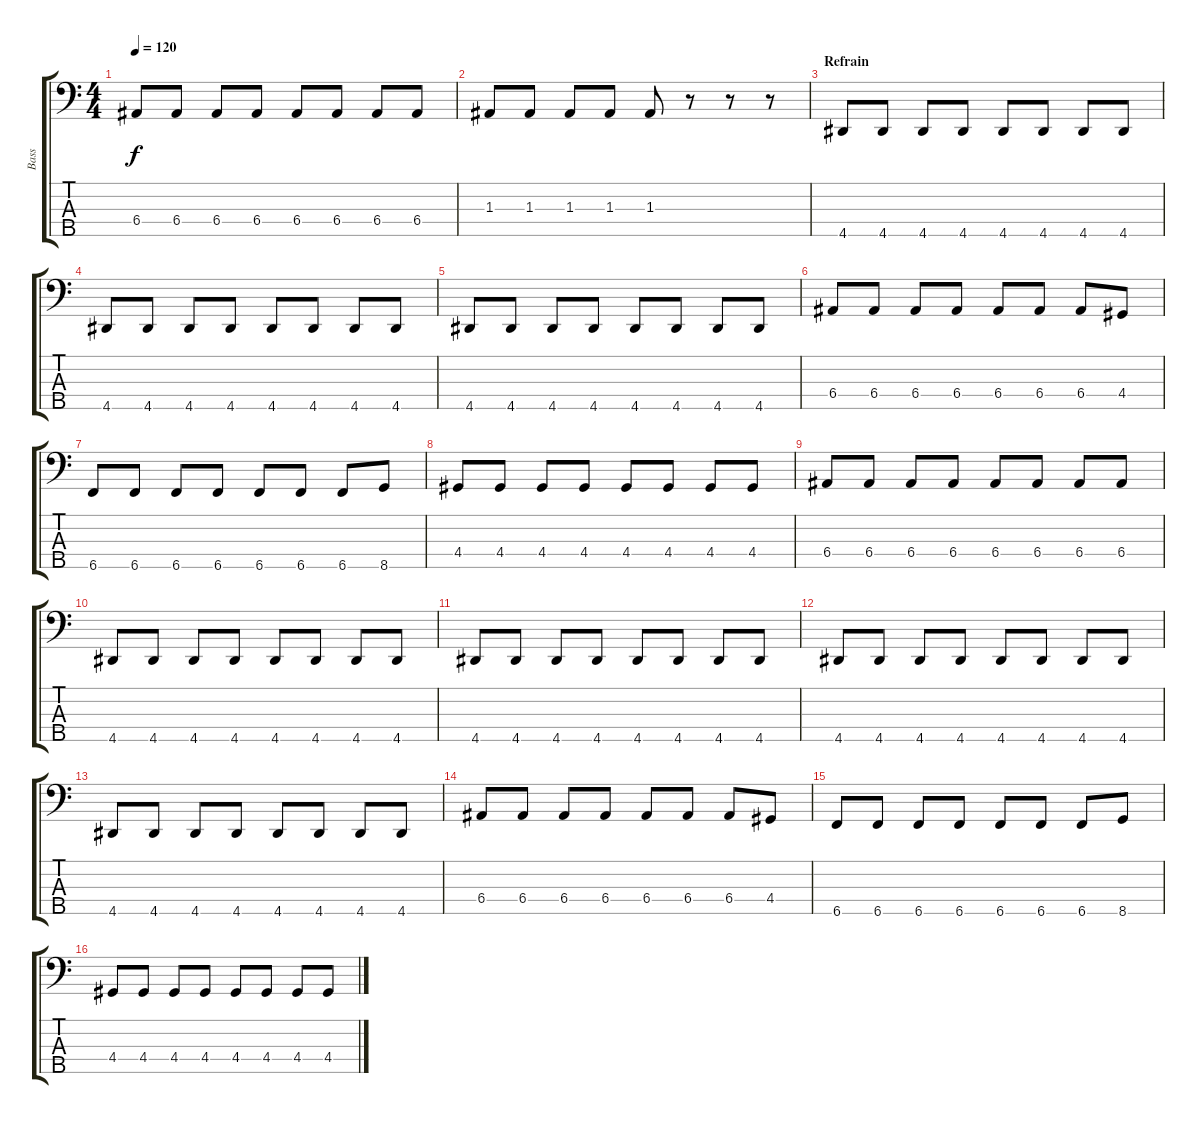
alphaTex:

\track ("Bass" "Bass") {instrument electricbassfinger}
\staff {score tabs}
\tuning (G2 D2 A1 E1 B0) {hide}
\ts (4 4)
\tempo 120
\clef f4
\ks c
6.4.8{dy f} 6.4.8 6.4.8 6.4.8 6.4.8 6.4.8 6.4.8 6.4.8 |
1.3.8 1.3.8 1.3.8 1.3.8 1.3.8 r.8 r.8 r.8 |
\section ("" "Refrain")
4.5.8 4.5.8 4.5.8 4.5.8 4.5.8 4.5.8 4.5.8 4.5.8 |
4.5.8 4.5.8 4.5.8 4.5.8 4.5.8 4.5.8 4.5.8 4.5.8 |
4.5.8 4.5.8 4.5.8 4.5.8 4.5.8 4.5.8 4.5.8 4.5.8 |
6.4.8 6.4.8 6.4.8 6.4.8 6.4.8 6.4.8 6.4.8 4.4.8 |
6.5.8 6.5.8 6.5.8 6.5.8 6.5.8 6.5.8 6.5.8 8.5.8 |
4.4.8 4.4.8 4.4.8 4.4.8 4.4.8 4.4.8 4.4.8 4.4.8 |
6.4.8 6.4.8 6.4.8 6.4.8 6.4.8 6.4.8 6.4.8 6.4.8 |
4.5.8 4.5.8 4.5.8 4.5.8 4.5.8 4.5.8 4.5.8 4.5.8 |
4.5.8 4.5.8 4.5.8 4.5.8 4.5.8 4.5.8 4.5.8 4.5.8 |
4.5.8 4.5.8 4.5.8 4.5.8 4.5.8 4.5.8 4.5.8 4.5.8 |
4.5.8 4.5.8 4.5.8 4.5.8 4.5.8 4.5.8 4.5.8 4.5.8 |
6.4.8 6.4.8 6.4.8 6.4.8 6.4.8 6.4.8 6.4.8 4.4.8 |
6.5.8 6.5.8 6.5.8 6.5.8 6.5.8 6.5.8 6.5.8 8.5.8 |
4.4.8 4.4.8 4.4.8 4.4.8 4.4.8 4.4.8 4.4.8 4.4.8
